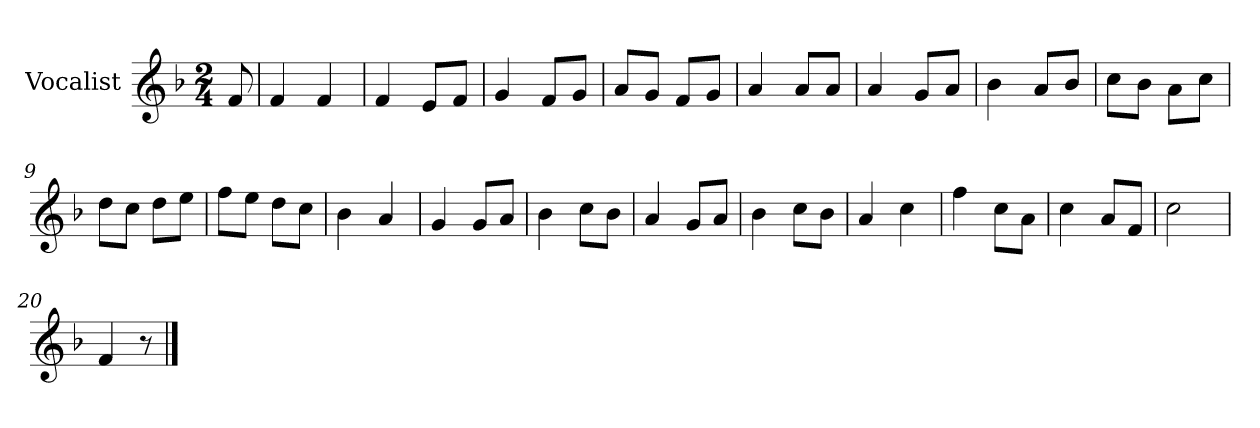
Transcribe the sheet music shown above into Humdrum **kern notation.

**kern
*part1
*staff1
*I"Vocalist
*k[b-]
*F:
*M2/4
=
8f
=1
4f
4f
=2
4f
8eL
8fJ
=3
4g
8fL
8gJ
=4
8aL
8gJ
8fL
8gJ
=5
4a
8aL
8aJ
=6
4a
8gL
8aJ
=7
4b-
8aL
8b-J
=8
8ccL
8b-J
8aL
8ccJ
=9
8ddL
8ccJ
8ddL
8eeJ
=10
8ffL
8eeJ
8ddL
8ccJ
=11
4b-
4a
=12
4g
8gL
8aJ
=13
4b-
8ccL
8b-J
=14
4a
8gL
8aJ
=15
4b-
8ccL
8b-J
=16
4a
4cc
=17
4ff
8ccL
8aJ
=18
4cc
8aL
8fJ
=19
2cc
=20
4f
8r
==
*-
